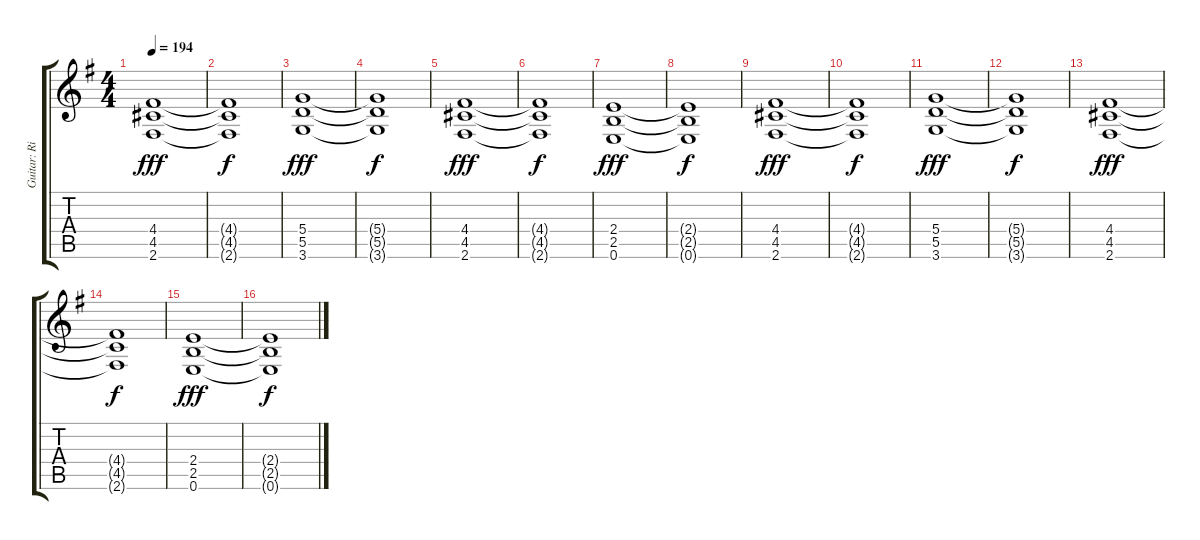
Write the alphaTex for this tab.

\track ("Guitar: Rik" "Guitar: Ri") {instrument distortionguitar}
\staff {score tabs}
\tuning (E4 B3 G3 D3 A2 E2) {hide}
\ts (4 4)
\tempo 194
\clef g2
\ks g
(4.4 4.5 2.6).1{dy fff} |
(4.4{t} 4.5{t} 2.6{t}).1{dy f} |
(5.4 5.5 3.6).1{dy fff} |
(5.4{t} 5.5{t} 3.6{t}).1{dy f} |
(4.4 4.5 2.6).1{dy fff} |
(4.4{t} 4.5{t} 2.6{t}).1{dy f} |
(2.4 2.5 0.6).1{dy fff} |
(2.4{t} 2.5{t} 0.6{t}).1{dy f} |
(4.4 4.5 2.6).1{dy fff} |
(4.4{t} 4.5{t} 2.6{t}).1{dy f} |
(5.4 5.5 3.6).1{dy fff} |
(5.4{t} 5.5{t} 3.6{t}).1{dy f} |
(4.4 4.5 2.6).1{dy fff} |
(4.4{t} 4.5{t} 2.6{t}).1{dy f} |
(2.4 2.5 0.6).1{dy fff} |
(2.4{t} 2.5{t} 0.6{t}).1{dy f}
